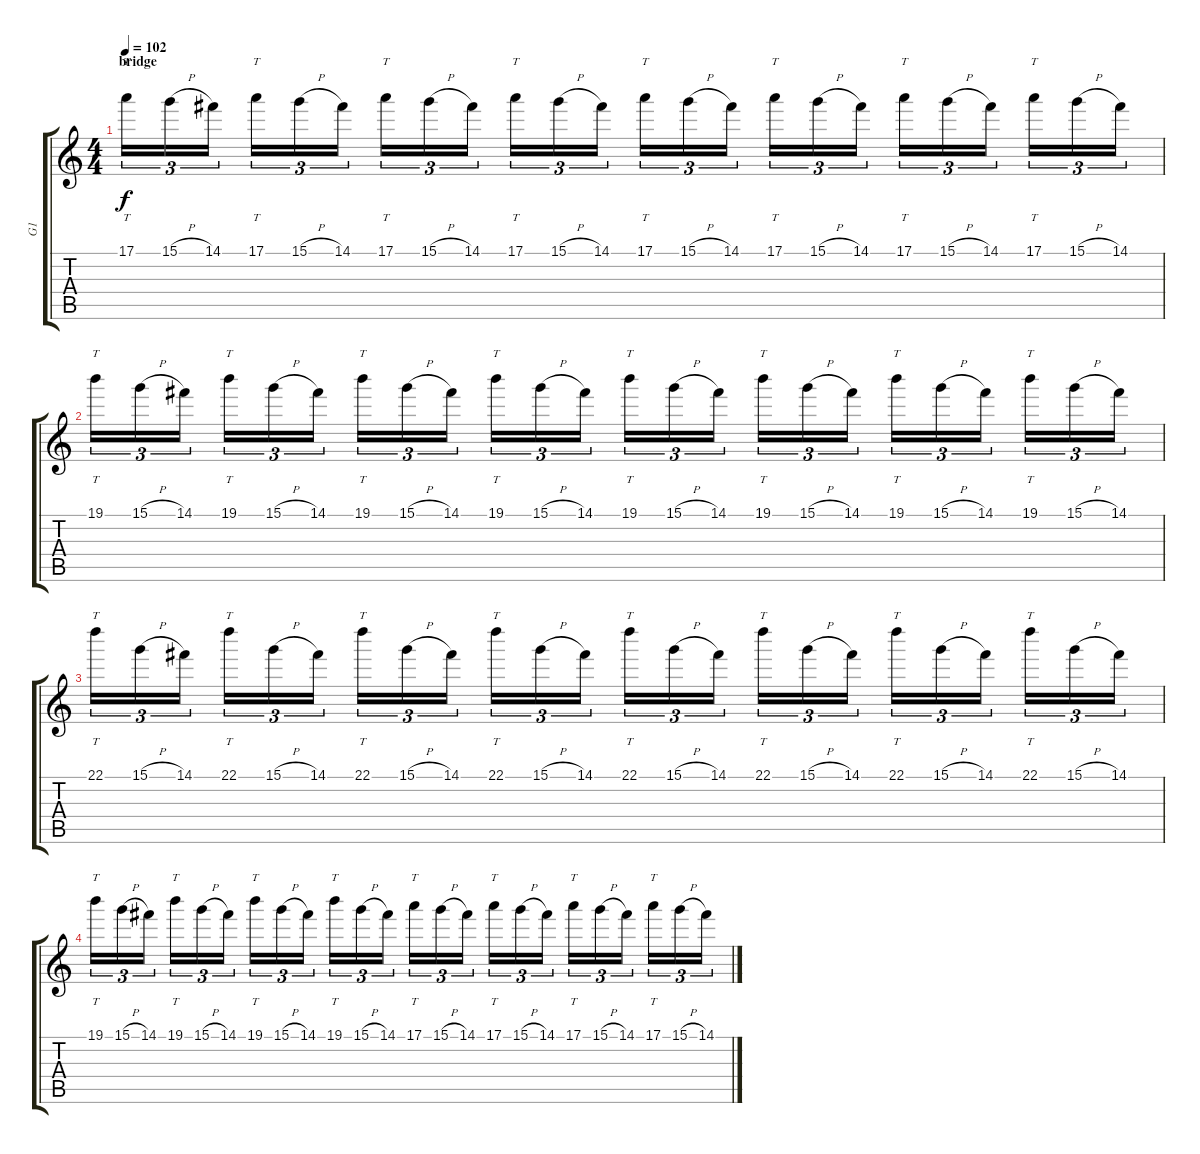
\track ("G1" "G1") {instrument distortionguitar}
\staff {score tabs}
\tuning (E4 B3 G3 D3 A2 E2) {hide}
\ts (4 4)
\section ("" "bridge")
\tempo 102
\clef g2
\ks c
17.1.16{tt tu (3 2) dy f volume 13 balance 3 instrument distortionguitar} 15.1{h}.16{tu (3 2)} 14.1.16{tu (3 2)} 17.1.16{tt tu (3 2)} 15.1{h}.16{tu (3 2)} 14.1.16{tu (3 2)} 17.1.16{tt tu (3 2)} 15.1{h}.16{tu (3 2)} 14.1.16{tu (3 2)} 17.1.16{tt tu (3 2)} 15.1{h}.16{tu (3 2)} 14.1.16{tu (3 2)} 17.1.16{tt tu (3 2)} 15.1{h}.16{tu (3 2)} 14.1.16{tu (3 2)} 17.1.16{tt tu (3 2)} 15.1{h}.16{tu (3 2)} 14.1.16{tu (3 2)} 17.1.16{tt tu (3 2)} 15.1{h}.16{tu (3 2)} 14.1.16{tu (3 2)} 17.1.16{tt tu (3 2)} 15.1{h}.16{tu (3 2)} 14.1.16{tu (3 2)} |
19.1.16{tt tu (3 2)} 15.1{h}.16{tu (3 2)} 14.1.16{tu (3 2)} 19.1.16{tt tu (3 2)} 15.1{h}.16{tu (3 2)} 14.1.16{tu (3 2)} 19.1.16{tt tu (3 2)} 15.1{h}.16{tu (3 2)} 14.1.16{tu (3 2)} 19.1.16{tt tu (3 2)} 15.1{h}.16{tu (3 2)} 14.1.16{tu (3 2)} 19.1.16{tt tu (3 2)} 15.1{h}.16{tu (3 2)} 14.1.16{tu (3 2)} 19.1.16{tt tu (3 2)} 15.1{h}.16{tu (3 2)} 14.1.16{tu (3 2)} 19.1.16{tt tu (3 2)} 15.1{h}.16{tu (3 2)} 14.1.16{tu (3 2)} 19.1.16{tt tu (3 2)} 15.1{h}.16{tu (3 2)} 14.1.16{tu (3 2)} |
22.1.16{tt tu (3 2)} 15.1{h}.16{tu (3 2)} 14.1.16{tu (3 2)} 22.1.16{tt tu (3 2)} 15.1{h}.16{tu (3 2)} 14.1.16{tu (3 2)} 22.1.16{tt tu (3 2)} 15.1{h}.16{tu (3 2)} 14.1.16{tu (3 2)} 22.1.16{tt tu (3 2)} 15.1{h}.16{tu (3 2)} 14.1.16{tu (3 2)} 22.1.16{tt tu (3 2)} 15.1{h}.16{tu (3 2)} 14.1.16{tu (3 2)} 22.1.16{tt tu (3 2)} 15.1{h}.16{tu (3 2)} 14.1.16{tu (3 2)} 22.1.16{tt tu (3 2)} 15.1{h}.16{tu (3 2)} 14.1.16{tu (3 2)} 22.1.16{tt tu (3 2)} 15.1{h}.16{tu (3 2)} 14.1.16{tu (3 2)} |
19.1.16{tt tu (3 2)} 15.1{h}.16{tu (3 2)} 14.1.16{tu (3 2)} 19.1.16{tt tu (3 2)} 15.1{h}.16{tu (3 2)} 14.1.16{tu (3 2)} 19.1.16{tt tu (3 2)} 15.1{h}.16{tu (3 2)} 14.1.16{tu (3 2)} 19.1.16{tt tu (3 2)} 15.1{h}.16{tu (3 2)} 14.1.16{tu (3 2)} 17.1.16{tt tu (3 2)} 15.1{h}.16{tu (3 2)} 14.1.16{tu (3 2)} 17.1.16{tt tu (3 2)} 15.1{h}.16{tu (3 2)} 14.1.16{tu (3 2)} 17.1.16{tt tu (3 2)} 15.1{h}.16{tu (3 2)} 14.1.16{tu (3 2)} 17.1.16{tt tu (3 2)} 15.1{h}.16{tu (3 2)} 14.1.16{tu (3 2)}
